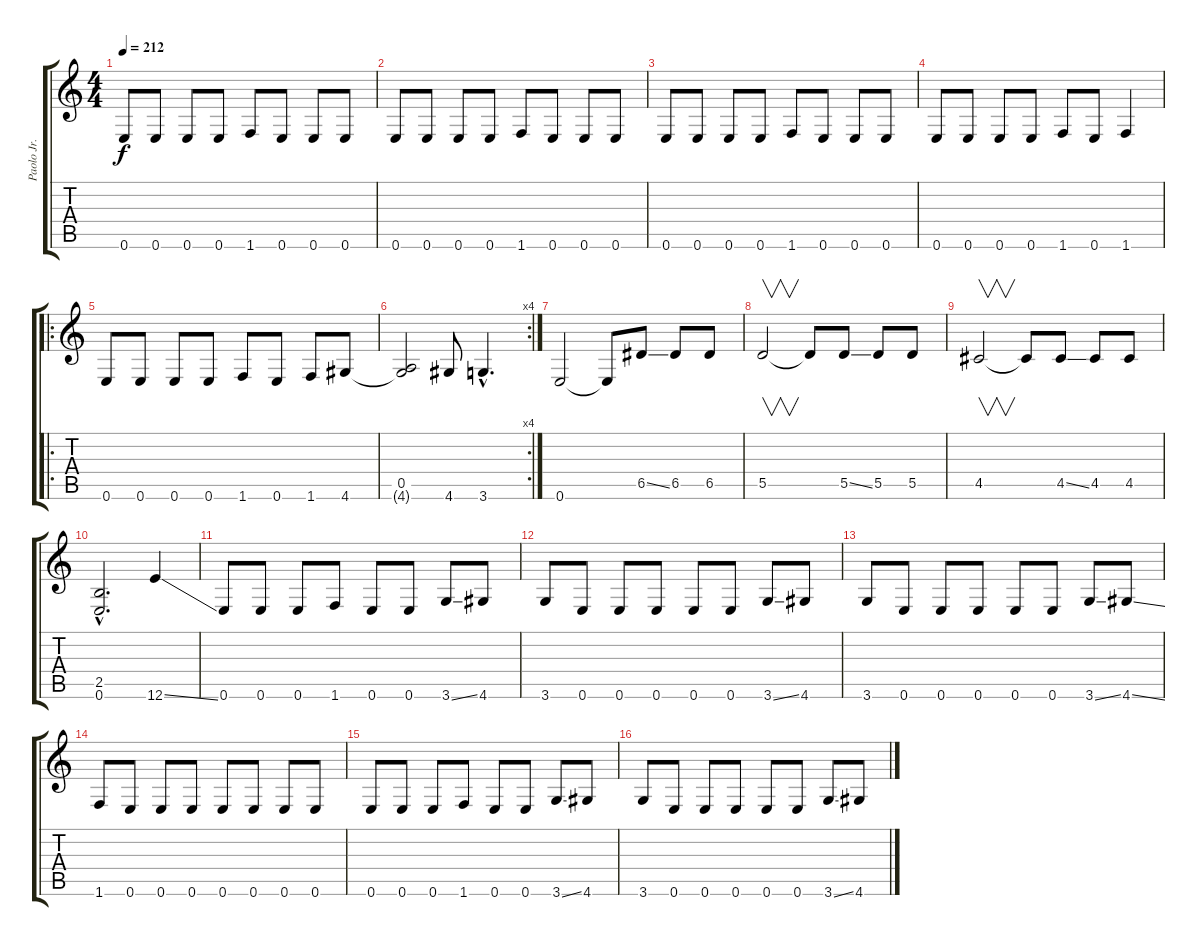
\track ("Paolo Jr." "Paolo Jr.") {instrument electricbasspick}
\staff {score tabs}
\tuning (E4 B3 G3 D3 A2 E2) {hide}
\ts (4 4)
\tempo 212
\clef g2
\ks c
0.6.8{dy f} 0.6.8 0.6.8 0.6.8 1.6.8 0.6.8 0.6.8 0.6.8 |
0.6.8 0.6.8 0.6.8 0.6.8 1.6.8 0.6.8 0.6.8 0.6.8 |
0.6.8 0.6.8 0.6.8 0.6.8 1.6.8 0.6.8 0.6.8 0.6.8 |
0.6.8 0.6.8 0.6.8 0.6.8 1.6.8 0.6.8 1.6.4 |
\ro
0.6.8 0.6.8 0.6.8 0.6.8 1.6.8 0.6.8 1.6.8 4.6.8 |
\rc 4
(0.5 4.6{t}).2 4.6.8 3.6{hac}.4{d} |
0.6.2 0.6{t}.8 6.5{ss}.8 6.5.8 6.5.8 |
5.5.2{v} 5.5{t}.8 5.5{ss}.8 5.5.8 5.5.8 |
4.5.2{v} 4.5{t}.8 4.5{ss}.8 4.5.8 4.5.8 |
(2.5{hac} 0.6{hac}).2{d} 12.6{ss}.4 |
0.6.8 0.6.8 0.6.8 1.6.8 0.6.8 0.6.8 3.6{ss}.8 4.6.8 |
3.6.8 0.6.8 0.6.8 0.6.8 0.6.8 0.6.8 3.6{ss}.8 4.6.8 |
3.6.8 0.6.8 0.6.8 0.6.8 0.6.8 0.6.8 3.6{ss}.8 4.6{ss}.8 |
1.6.8 0.6.8 0.6.8 0.6.8 0.6.8 0.6.8 0.6.8 0.6.8 |
0.6.8 0.6.8 0.6.8 1.6.8 0.6.8 0.6.8 3.6{ss}.8 4.6.8 |
3.6.8 0.6.8 0.6.8 0.6.8 0.6.8 0.6.8 3.6{ss}.8 4.6.8
